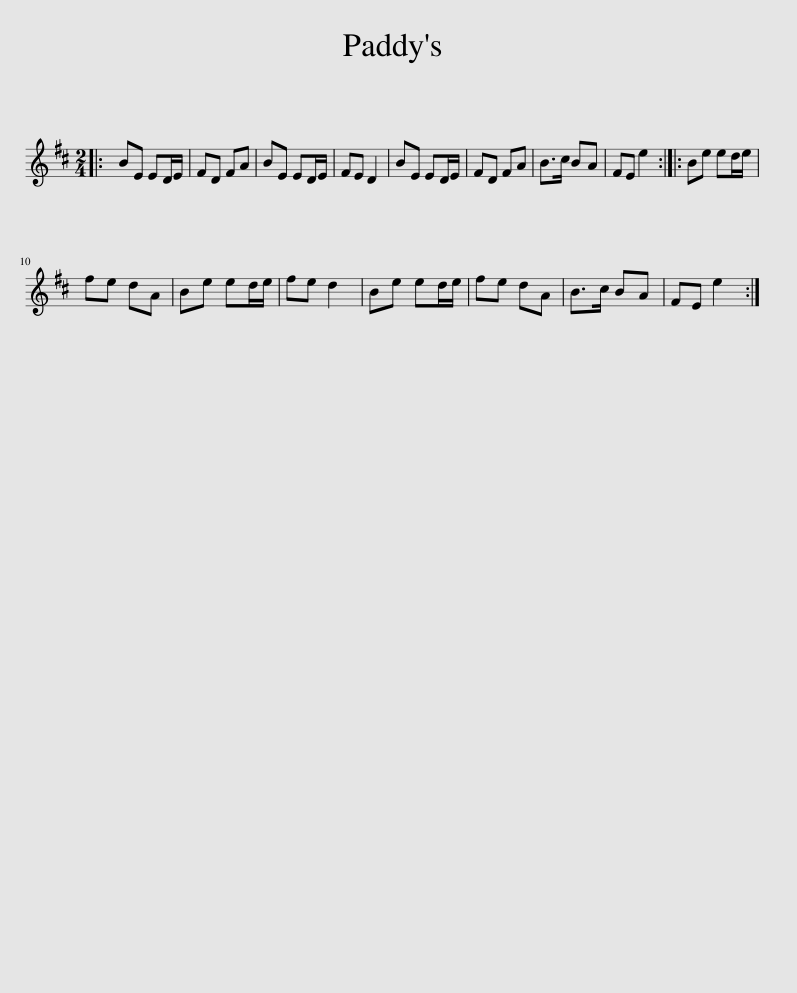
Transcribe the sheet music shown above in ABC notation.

X:1
L:1/8
M:2/4
I:linebreak $
K:D
V:1 treble
V:1
|: BE ED/E/ | FD FA | BE ED/E/ | FE D2 | BE ED/E/ | %5
 FD FA | B>c BA | FE e2 :: Be ed/e/ |$ fe dA | %10
 Be ed/e/ | fe d2 | Be ed/e/ | fe dA | B>c BA | %15
 FE e2 :| %16
